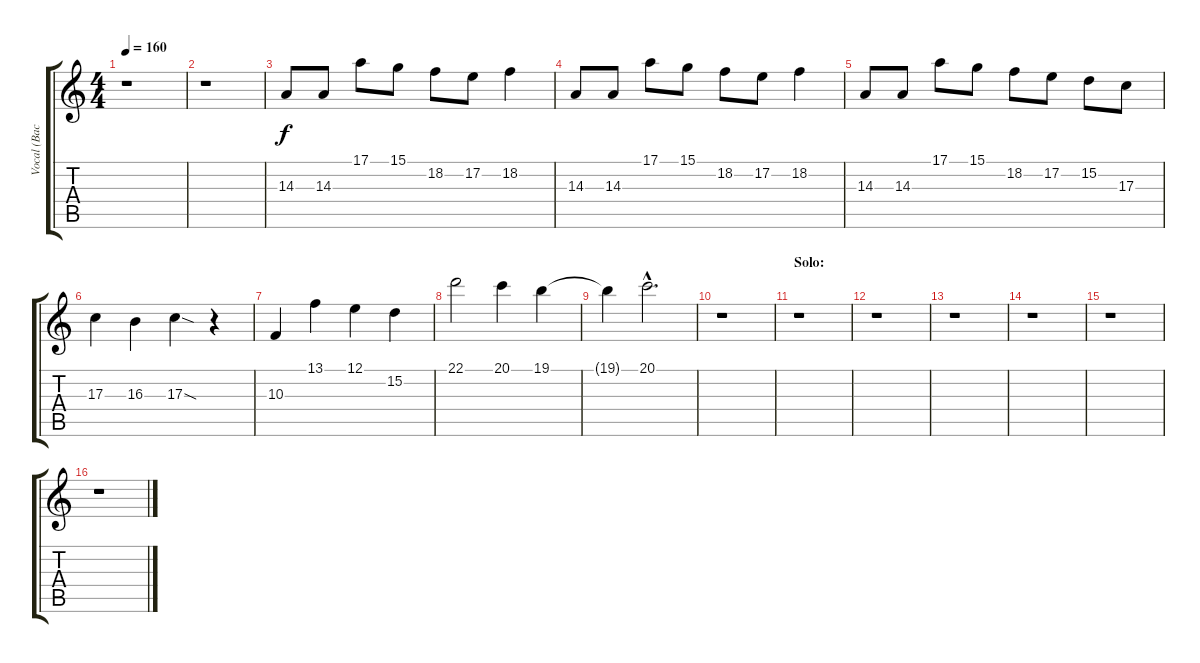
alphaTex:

\track ("Vocal (Backing)" "Vocal (Bac") {instrument oboe}
\staff {score tabs}
\tuning (E4 B3 G3 D3 A2 E2) {hide}
\ts (4 4)
\tempo 160
\clef g2
\ks c
r.1{dy f} |
r.1 |
14.3.8{volume 6 instrument oboe} 14.3.8 17.1.8 15.1.8 18.2.8 17.2.8 18.2.4 |
14.3.8 14.3.8 17.1.8 15.1.8 18.2.8 17.2.8 18.2.4 |
14.3.8 14.3.8 17.1.8 15.1.8 18.2.8 17.2.8 15.2.8 17.3.8 |
17.3.4 16.3.4 17.3{sod}.4 r.4 |
10.3.4 13.1.4 12.1.4 15.2.4 |
22.1.2 20.1.4 19.1.4 |
19.1{t}.4 20.1{hac}.2{d} |
r.1 |
\section ("" "Solo:")
r.1 |
r.1 |
r.1 |
r.1 |
r.1 |
r.1
